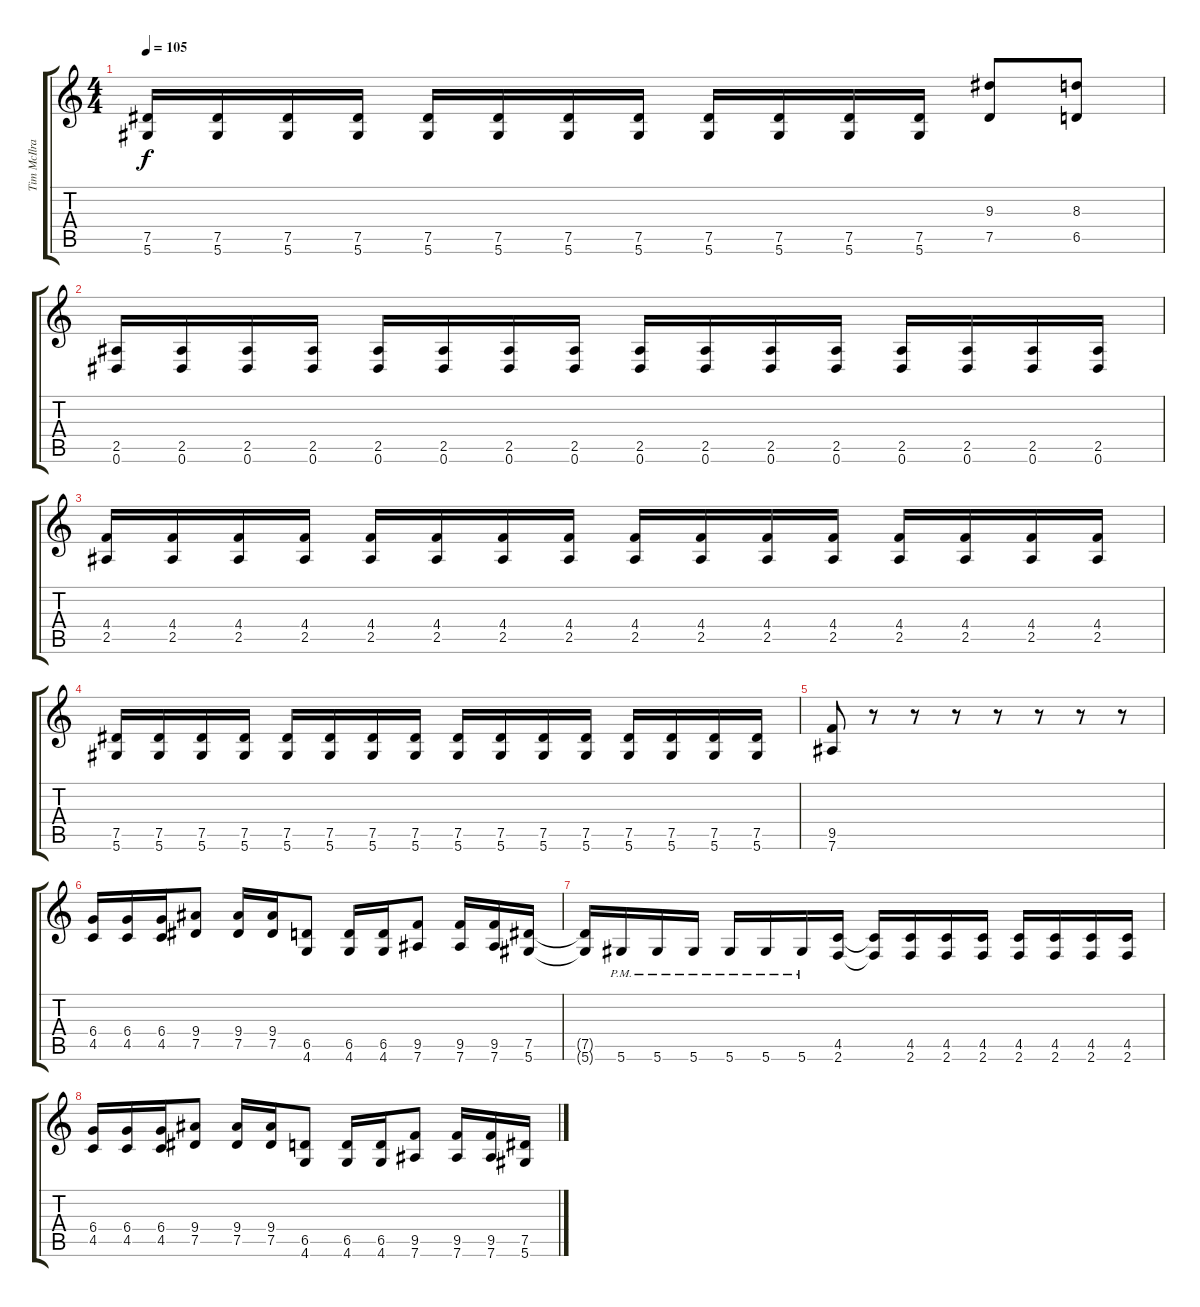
\track ("Tim McIlrath" "Tim McIlra") {instrument distortionguitar}
\staff {score tabs}
\tuning (Eb4 Bb3 Gb3 Db3 Ab2 Eb2) {hide}
\ts (4 4)
\tempo 105
\clef g2
\ks c
(7.5 5.6).16{dy f} (7.5 5.6).16 (7.5 5.6).16 (7.5 5.6).16 (7.5 5.6).16 (7.5 5.6).16 (7.5 5.6).16 (7.5 5.6).16 (7.5 5.6).16 (7.5 5.6).16 (7.5 5.6).16 (7.5 5.6).16 (9.3 7.5).8 (8.3 6.5).8 |
(2.5 0.6).16 (2.5 0.6).16 (2.5 0.6).16 (2.5 0.6).16 (2.5 0.6).16 (2.5 0.6).16 (2.5 0.6).16 (2.5 0.6).16 (2.5 0.6).16 (2.5 0.6).16 (2.5 0.6).16 (2.5 0.6).16 (2.5 0.6).16 (2.5 0.6).16 (2.5 0.6).16 (2.5 0.6).16 |
(4.4 2.5).16 (4.4 2.5).16 (4.4 2.5).16 (4.4 2.5).16 (4.4 2.5).16 (4.4 2.5).16 (4.4 2.5).16 (4.4 2.5).16 (4.4 2.5).16 (4.4 2.5).16 (4.4 2.5).16 (4.4 2.5).16 (4.4 2.5).16 (4.4 2.5).16 (4.4 2.5).16 (4.4 2.5).16 |
(7.5 5.6).16 (7.5 5.6).16 (7.5 5.6).16 (7.5 5.6).16 (7.5 5.6).16 (7.5 5.6).16 (7.5 5.6).16 (7.5 5.6).16 (7.5 5.6).16 (7.5 5.6).16 (7.5 5.6).16 (7.5 5.6).16 (7.5 5.6).16 (7.5 5.6).16 (7.5 5.6).16 (7.5 5.6).16 |
(9.5 7.6).8 r.8 r.8 r.8 r.8 r.8 r.8 r.8 |
(6.4 4.5).16 (6.4 4.5).16 (6.4 4.5).16 (9.4 7.5).8 (9.4 7.5).16 (9.4 7.5).16 (6.5 4.6).8 (6.5 4.6).16 (6.5 4.6).16 (9.5 7.6).8 (9.5 7.6).16 (9.5 7.6).16 (7.5 5.6).16 |
(7.5{t} 5.6{t}).16 5.6{pm}.16 5.6{pm}.16 5.6{pm}.16 5.6{pm}.16 5.6{pm}.16 5.6{pm}.16 (4.5 2.6).16 (4.5{t} 2.6{t}).16 (4.5 2.6).16 (4.5 2.6).16 (4.5 2.6).16 (4.5 2.6).16 (4.5 2.6).16 (4.5 2.6).16 (4.5 2.6).16 |
(6.4 4.5).16 (6.4 4.5).16 (6.4 4.5).16 (9.4 7.5).8 (9.4 7.5).16 (9.4 7.5).16 (6.5 4.6).8 (6.5 4.6).16 (6.5 4.6).16 (9.5 7.6).8 (9.5 7.6).16 (9.5 7.6).16 (7.5 5.6).16
